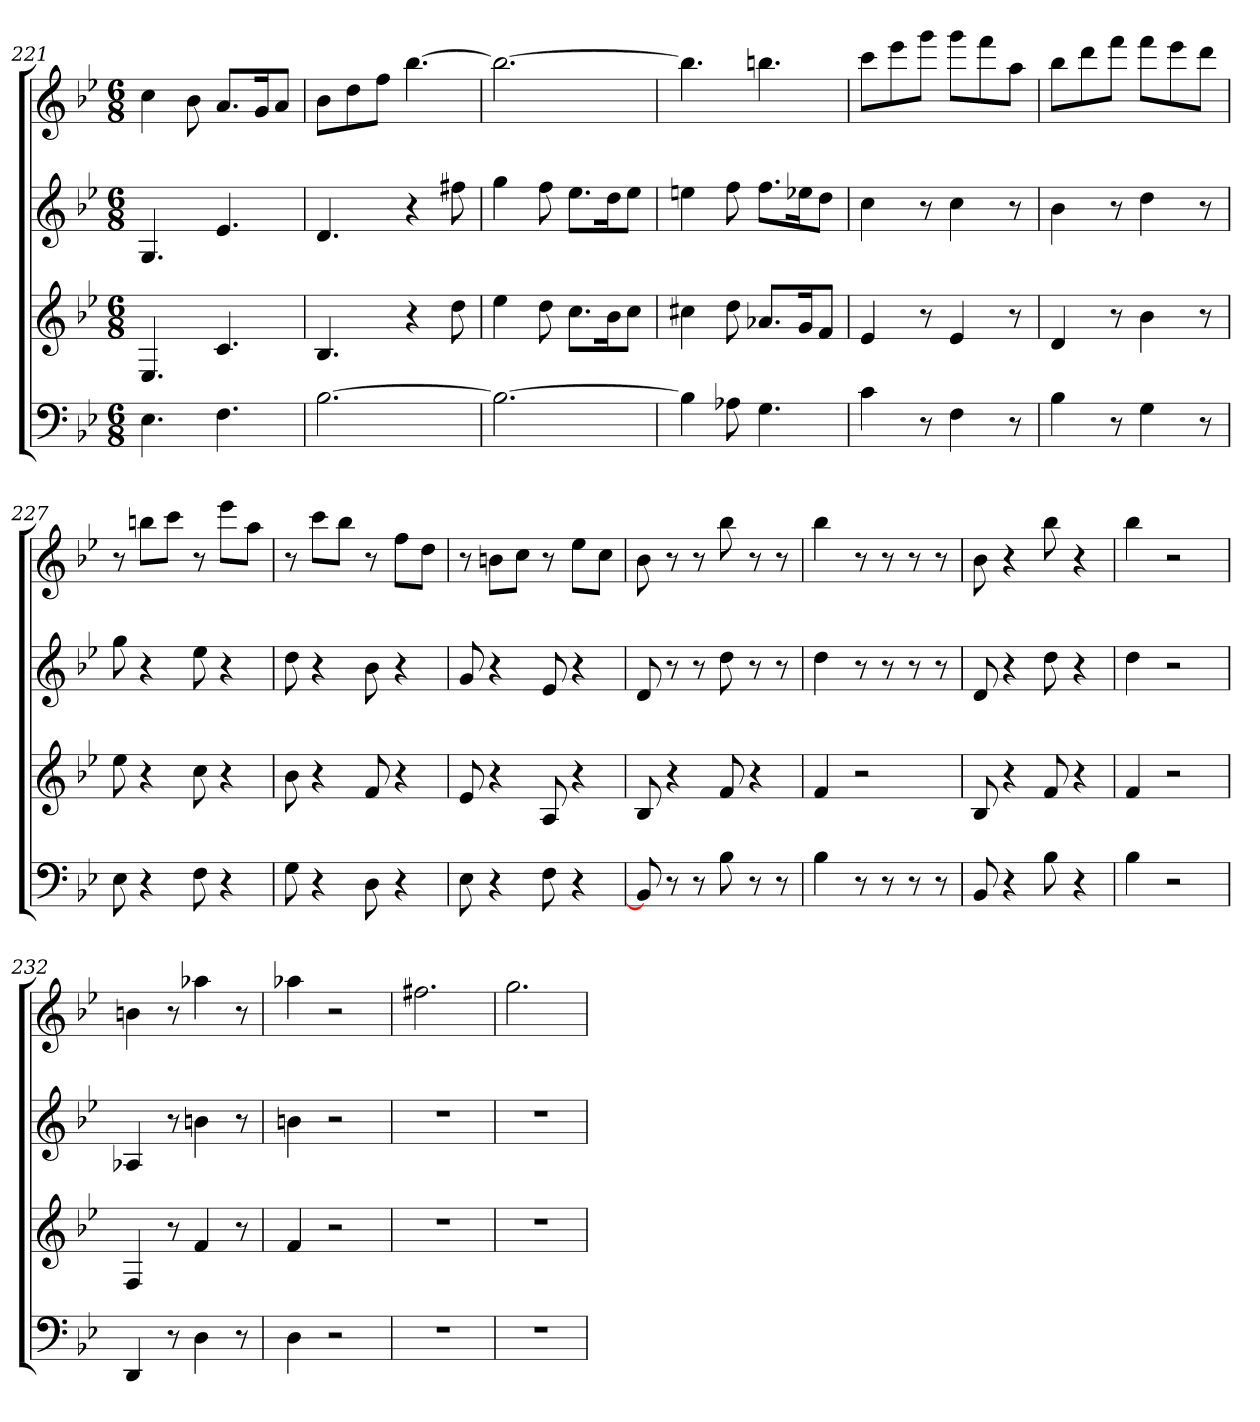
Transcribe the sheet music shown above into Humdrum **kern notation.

**kern	**kern	**kern	**kern
*part4	*part3	*part2	*part1
*staff4	*staff3	*staff2	*staff1
*k[b-e-]	*k[b-e-]	*k[b-e-]	*k[b-e-]
*B-:	*B-:	*B-:	*B-:
*M6/8	*M6/8	*M6/8	*M6/8
=221	=221	=221	=221
4.E-	4.E-	4.G	4cc
.	.	.	8b-
4.F	4.c	4.e-	8.aL
.	.	.	16gK
.	.	.	8aJ
=222	=222	=222	=222
[2.B-	4.B-	4.d	8b-L
.	.	.	8dd
.	.	.	8ffJ
.	4r	4r	[4.bb-
.	8dd	8ff#X	.
=223	=223	=223	=223
2.B-_	4ee-	4gg	2.bb-_
.	8dd	8ff	.
.	8.ccL	8.ee-L	.
.	16b-K	16ddK	.
.	8ccJ	8ee-J	.
=224	=224	=224	=224
4B-]	4cc#X	4een	4.bb-]
8A-X	8dd	8ff	.
4.G	8.a-XL	8.ffL	4.bbn
.	16gK	16ee-XK	.
.	8fJ	8ddJ	.
=225	=225	=225	=225
4c	4e-	4cc	8cccL
.	.	.	8eee-
8r	8r	8r	8gggJ
4F	4e-	4cc	8gggL
.	.	.	8fff
8r	8r	8r	8aaJ
=226	=226	=226	=226
4B-	4d	4b-	8bb-L
.	.	.	8ddd
8r	8r	8r	8fffJ
4G	4b-	4dd	8fffL
.	.	.	8eee-
8r	8r	8r	8dddJ
=227	=227	=227	=227
8E-	8ee-	8gg	8r
4r	4r	4r	8bbnL
.	.	.	8cccJ
8F	8cc	8ee-	8r
4r	4r	4r	8eee-L
.	.	.	8aaJ
=228	=228	=228	=228
8G	8b-	8dd	8r
4r	4r	4r	8cccL
.	.	.	8bb-J
8D	8f	8b-	8r
4r	4r	4r	8ffL
.	.	.	8ddJ
=229	=229	=229	=229
8E-	8e-	8g	8r
4r	4r	4r	8bnL
.	.	.	8ccJ
8F	8A	8e-	8r
4r	4r	4r	8ee-L
.	.	.	8ccJ
=230a	=230a	=230a	=230a
8BB-]	8B-	8d	8b-
8r	4r	8r	8r
8r	.	8r	8r
8B-	8f	8dd	8bb-
8r	4r	8r	8r
8r	.	8r	8r
=231a	=231a	=231a	=231a
4B-	4f	4dd	4bb-
8r	2r	8r	8r
8r	.	8r	8r
8r	.	8r	8r
8r	.	8r	8r
=230b	=230b	=230b	=230b
8BB-	8B-	8d	8b-
4r	4r	4r	4r
8B-	8f	8dd	8bb-
4r	4r	4r	4r
=231b	=231b	=231b	=231b
4B-	4f	4dd	4bb-
2r	2r	2r	2r
=232	=232	=232	=232
4DD	4F	4A-X	4bn
8r	8r	8r	8r
4D	4f	4bn	4aa-X
8r	8r	8r	8r
=233	=233	=233	=233
4D	4f	4bn	4aa-X
2r	2r	2r	2r
=234	=234	=234	=234
2.r	2.r	2.r	2.ff#X
=235	=235	=235	=235
2.r	2.r	2.r	2.gg
=	=	=	=
*-	*-	*-	*-
